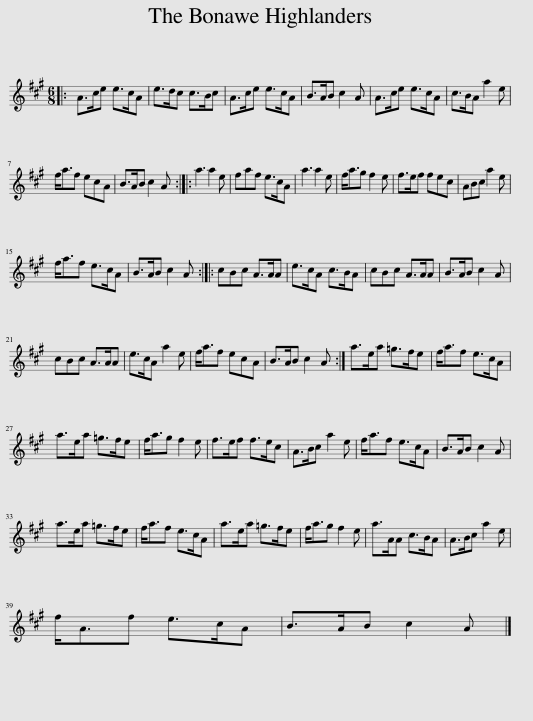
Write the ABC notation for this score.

X:1
L:1/8
M:6/8
I:linebreak $
K:A
V:1 treble
V:1
|: A>ce e>cA | e>dc c>Bc | A>ce e>cA | B>AB c2 A | A>ce e>cA | %5
 c>BA a2 e |$ f<af ecA | B>AB c2 A :: a3 a2 e | faf e>cA | %10
 a3 a2 e | f<ag f2 e | f>ef fec | ABc a2 e |$ f<af e>cA | %15
 B>AB c2 A :: cBc A>AA | e>cA c>BA | cBc A>AA | B>AB c2 A |$ %20
 cBc A>AA | e>cA a2 e | f<af ecA | B>AB c2 A :| a>ea =g>fe | %25
 f<af e>cA |$ a>ea =g>fe | f<ag f2 e | f>ef f>ec | A>Bc a2 e | %30
 f<af e>cA | B>AB c2 A |$ a>ea =g>fe | f<af e>cA | a>ea =g>fe | %35
 f<ag f2 e | a>AA c>BA | A>Bc a2 e |$ f<Af e>cA | B>AB c2 A |] %40
